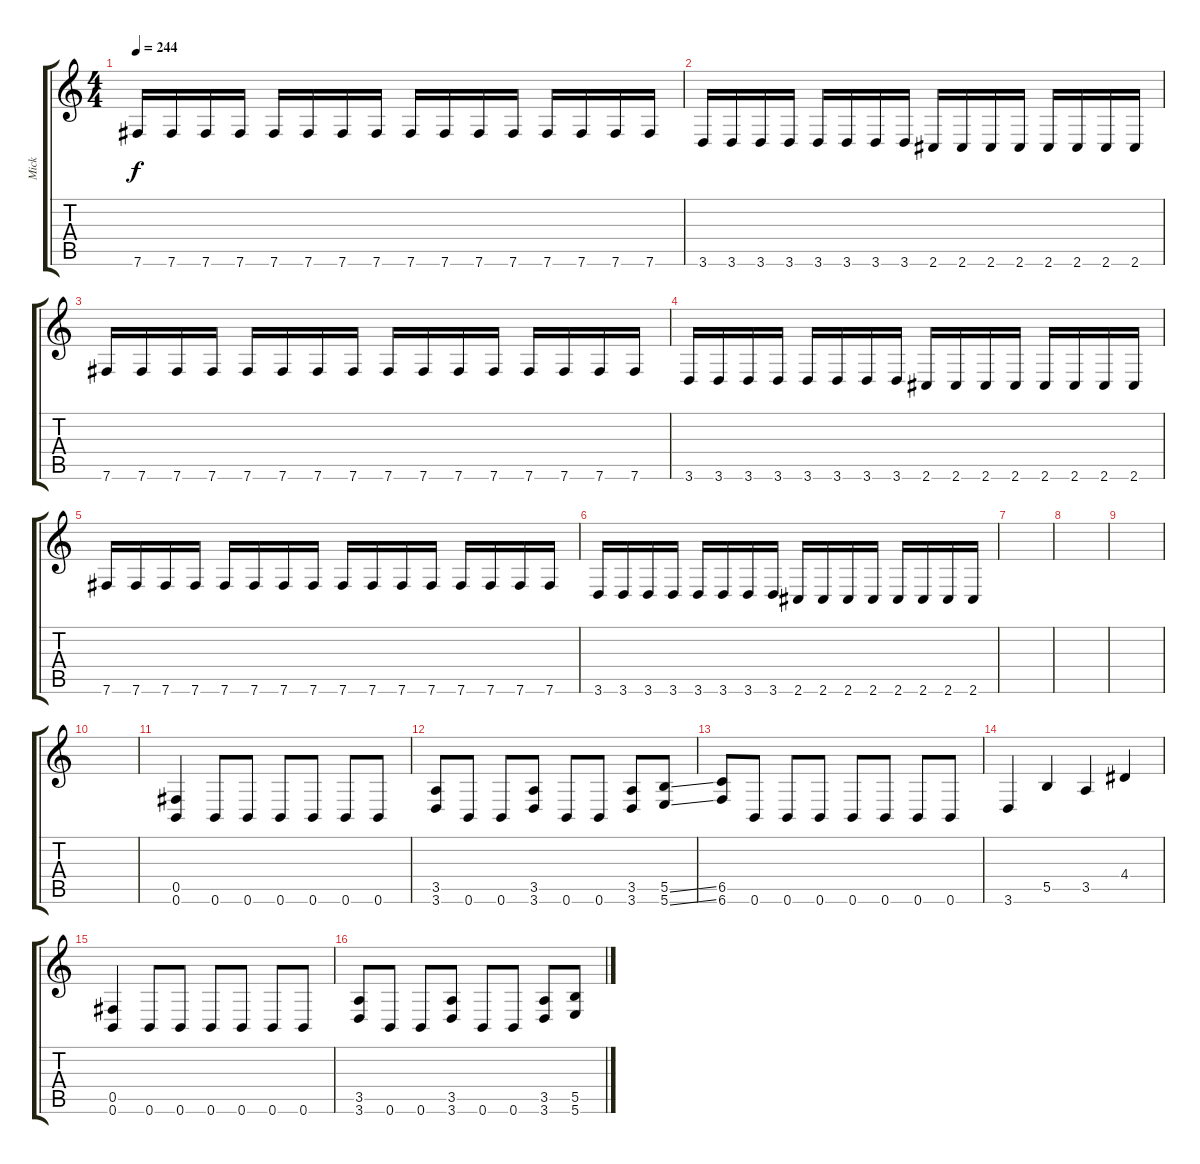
\track ("Mick" "Mick") {instrument distortionguitar}
\staff {score tabs}
\tuning (Db4 Ab3 E3 B2 Gb2 B1) {hide}
\ts (4 4)
\tempo 244
\clef g2
\ks c
7.6.16{dy f} 7.6.16 7.6.16 7.6.16 7.6.16 7.6.16 7.6.16 7.6.16 7.6.16 7.6.16 7.6.16 7.6.16 7.6.16 7.6.16 7.6.16 7.6.16 |
3.6.16 3.6.16 3.6.16 3.6.16 3.6.16 3.6.16 3.6.16 3.6.16 2.6.16 2.6.16 2.6.16 2.6.16 2.6.16 2.6.16 2.6.16 2.6.16 |
7.6.16 7.6.16 7.6.16 7.6.16 7.6.16 7.6.16 7.6.16 7.6.16 7.6.16 7.6.16 7.6.16 7.6.16 7.6.16 7.6.16 7.6.16 7.6.16 |
3.6.16 3.6.16 3.6.16 3.6.16 3.6.16 3.6.16 3.6.16 3.6.16 2.6.16 2.6.16 2.6.16 2.6.16 2.6.16 2.6.16 2.6.16 2.6.16 |
7.6.16 7.6.16 7.6.16 7.6.16 7.6.16 7.6.16 7.6.16 7.6.16 7.6.16 7.6.16 7.6.16 7.6.16 7.6.16 7.6.16 7.6.16 7.6.16 |
3.6.16 3.6.16 3.6.16 3.6.16 3.6.16 3.6.16 3.6.16 3.6.16 2.6.16 2.6.16 2.6.16 2.6.16 2.6.16 2.6.16 2.6.16 2.6.16 |
|
|
|
|
(0.5 0.6).4 0.6.8 0.6.8 0.6.8 0.6.8 0.6.8 0.6.8 |
(3.5 3.6).8 0.6.8 0.6.8 (3.5 3.6).8 0.6.8 0.6.8 (3.5 3.6).8 (5.5{ss} 5.6{ss}).8 |
(6.5 6.6).8 0.6.8 0.6.8 0.6.8 0.6.8 0.6.8 0.6.8 0.6.8 |
3.6.4 5.5.4 3.5.4 4.4.4 |
(0.5 0.6).4 0.6.8 0.6.8 0.6.8 0.6.8 0.6.8 0.6.8 |
(3.5 3.6).8 0.6.8 0.6.8 (3.5 3.6).8 0.6.8 0.6.8 (3.5 3.6).8 (5.5{ss} 5.6{ss}).8
